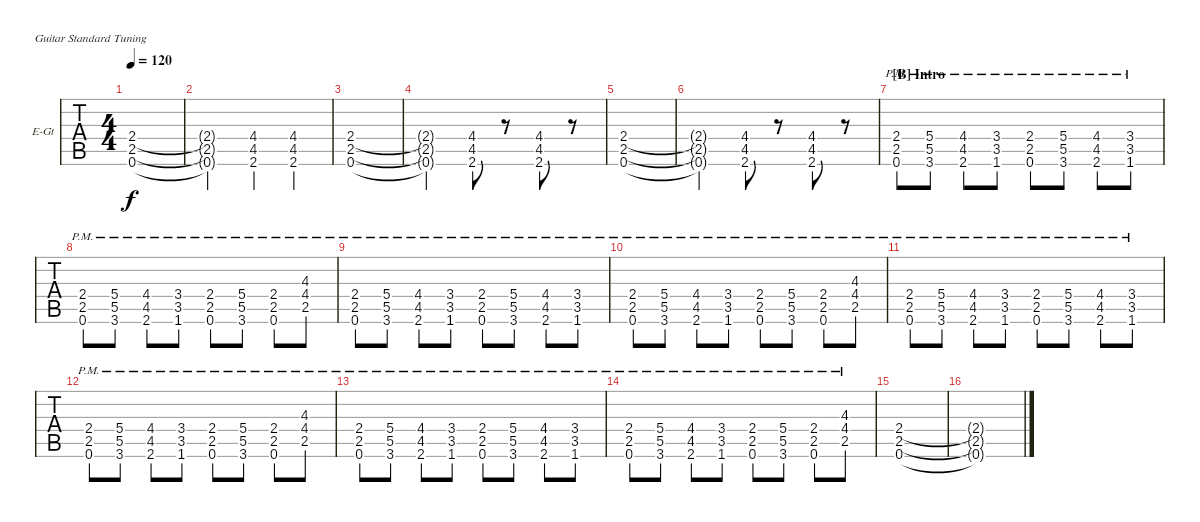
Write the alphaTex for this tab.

\defaultSystemsLayout 4
\bracketExtendMode groupsimilarinstruments
\firstSystemTrackNameOrientation horizontal
\otherSystemsTrackNameOrientation horizontal
\track ("Guitar 1" "E-Gt") {multiBarRest instrument distortionguitar}
\staff {tabs}
\tuning (E4 B3 G3 D3 A2 E2)
\ts (4 4)
\tempo 120
\clef g2
\ks g
(2.4 2.5 0.6).1{dy f} |
(2.4{t} 2.5{t} 0.6{t}).2 (4.4{st} 4.5{st} 2.6{st}).4 (4.4{st} 4.5{st} 2.6{st}).4 |
(2.4 2.5 0.6).1 |
(2.4{t} 2.5{t} 0.6{t}).2 (4.4 4.5 2.6).8 r.8{beam merge} (4.4 4.5 2.6).8{beam merge} r.8 |
(2.4 2.5 0.6).1 |
(2.4{t} 2.5{t} 0.6{t}).2 (4.4 4.5 2.6).8 r.8{beam merge} (4.4 4.5 2.6).8{beam merge} r.8{beam merge} |
\section ("B" "Intro")
(2.4{pm} 2.5{pm} 0.6{pm}).8{beam merge} (5.4{pm} 5.5{pm} 3.6{pm}).8{beam split} (4.4{pm} 4.5{pm} 2.6{pm}).8{beam merge} (3.4{pm} 3.5{pm} 1.6{pm}).8{beam split} (2.4{pm} 2.5{pm} 0.6{pm}).8{beam merge} (5.4{pm} 5.5{pm} 3.6{pm}).8 (4.4{pm} 4.5{pm} 2.6{pm}).8 (3.4{pm} 3.5{pm} 1.6{pm}).8 |
(2.4{pm} 2.5{pm} 0.6{pm}).8 (5.4{pm} 5.5{pm} 3.6{pm}).8 (4.4{pm} 4.5{pm} 2.6{pm}).8 (3.4{pm} 3.5{pm} 1.6{pm}).8 (2.4{pm} 2.5{pm} 0.6{pm}).8 (5.4{pm} 5.5{pm} 3.6{pm}).8 (2.4{pm} 2.5{pm} 0.6{pm}).8 (4.3{pm} 4.4{pm} 2.5{pm}).8 |
(2.4{pm} 2.5{pm} 0.6{pm}).8 (5.4{pm} 5.5{pm} 3.6{pm}).8 (4.4{pm} 4.5{pm} 2.6{pm}).8 (3.4{pm} 3.5{pm} 1.6{pm}).8 (2.4{pm} 2.5{pm} 0.6{pm}).8 (5.4{pm} 5.5{pm} 3.6{pm}).8 (4.4{pm} 4.5{pm} 2.6{pm}).8 (3.4{pm} 3.5{pm} 1.6{pm}).8 |
(2.4{pm} 2.5{pm} 0.6{pm}).8 (5.4{pm} 5.5{pm} 3.6{pm}).8 (4.4{pm} 4.5{pm} 2.6{pm}).8 (3.4{pm} 3.5{pm} 1.6{pm}).8 (2.4{pm} 2.5{pm} 0.6{pm}).8 (5.4{pm} 5.5{pm} 3.6{pm}).8 (2.4{pm} 2.5{pm} 0.6{pm}).8 (4.3{pm} 4.4{pm} 2.5{pm}).8 |
(2.4{pm} 2.5{pm} 0.6{pm}).8 (5.4{pm} 5.5{pm} 3.6{pm}).8 (4.4{pm} 4.5{pm} 2.6{pm}).8 (3.4{pm} 3.5{pm} 1.6{pm}).8 (2.4{pm} 2.5{pm} 0.6{pm}).8 (5.4{pm} 5.5{pm} 3.6{pm}).8 (4.4{pm} 4.5{pm} 2.6{pm}).8 (3.4{pm} 3.5{pm} 1.6{pm}).8 |
(2.4{pm} 2.5{pm} 0.6{pm}).8 (5.4{pm} 5.5{pm} 3.6{pm}).8 (4.4{pm} 4.5{pm} 2.6{pm}).8 (3.4{pm} 3.5{pm} 1.6{pm}).8 (2.4{pm} 2.5{pm} 0.6{pm}).8 (5.4{pm} 5.5{pm} 3.6{pm}).8 (2.4{pm} 2.5{pm} 0.6{pm}).8 (4.3{pm} 4.4{pm} 2.5{pm}).8 |
(2.4{pm} 2.5{pm} 0.6{pm}).8 (5.4{pm} 5.5{pm} 3.6{pm}).8 (4.4{pm} 4.5{pm} 2.6{pm}).8 (3.4{pm} 3.5{pm} 1.6{pm}).8 (2.4{pm} 2.5{pm} 0.6{pm}).8 (5.4{pm} 5.5{pm} 3.6{pm}).8 (4.4{pm} 4.5{pm} 2.6{pm}).8 (3.4{pm} 3.5{pm} 1.6{pm}).8 |
(2.4{pm} 2.5{pm} 0.6{pm}).8 (5.4{pm} 5.5{pm} 3.6{pm}).8 (4.4{pm} 4.5{pm} 2.6{pm}).8 (3.4{pm} 3.5{pm} 1.6{pm}).8 (2.4{pm} 2.5{pm} 0.6{pm}).8 (5.4{pm} 5.5{pm} 3.6{pm}).8 (2.4{pm} 2.5{pm} 0.6{pm}).8 (4.3{pm} 4.4{pm} 2.5{pm}).8 |
(2.4 2.5 0.6).1 |
(2.4{t} 2.5{t} 0.6{t}).1
